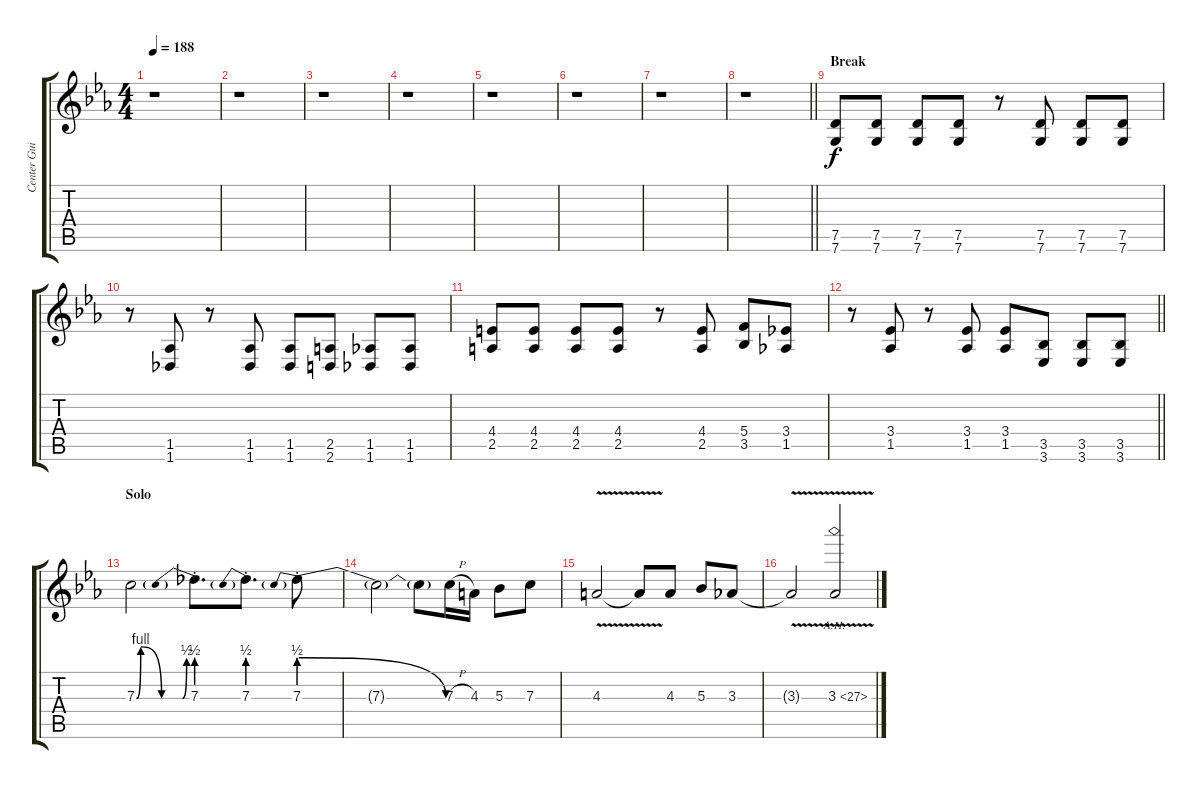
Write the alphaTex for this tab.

\track ("Center Guitar" "Center Gui") {instrument overdrivenguitar}
\staff {score tabs}
\tuning (D4 A3 F3 C3 G2 C2) {hide}
\ts (4 4)
\tempo 188
\clef g2
\ks eb
r.1{dy f} |
r.1 |
r.1 |
r.1 |
r.1 |
r.1 |
r.1 |
\barLineRight lightlight
r.1 |
\section ("" "Break")
(7.5 7.6).8{balance 8} (7.5 7.6).8 (7.5 7.6).8 (7.5 7.6).8 r.8 (7.5 7.6).8 (7.5 7.6).8 (7.5 7.6).8 |
r.8 (1.5 1.6).8 r.8 (1.5 1.6).8 (1.5 1.6).8 (2.5 2.6).8 (1.5 1.6).8 (1.5 1.6).8 |
(4.4 2.5).8 (4.4 2.5).8 (4.4 2.5).8 (4.4 2.5).8 r.8 (4.4 2.5).8 (5.4 3.5).8 (3.4 1.5).8 |
\barLineRight lightlight
r.8 (3.4 1.5).8 r.8 (3.4 1.5).8 (3.4 1.5).8 (3.5 3.6).8 (3.5 3.6).8 (3.5 3.6).8 |
\section ("" "Solo")
7.3{be (custom 0 0 5 4 30 0 55 0 60 2)}.2{volume 13 instrument distortionguitar} 7.3{be (prebend 0 2 60 2) st}.8{d} 7.3{be (prebend 0 2 60 2) st}.8{d} 7.3{be (prebendrelease 0 2 60 0) st}.8 |
7.3{t}.2 7.3{t}.8 7.3{h}.16 4.3.16 5.3.8 7.3.8 |
4.3{v}.2 4.3{t}.8 4.3.8 5.3.8 3.3.8 |
3.3{v t}.2 3.3{ah 24 v}.2
